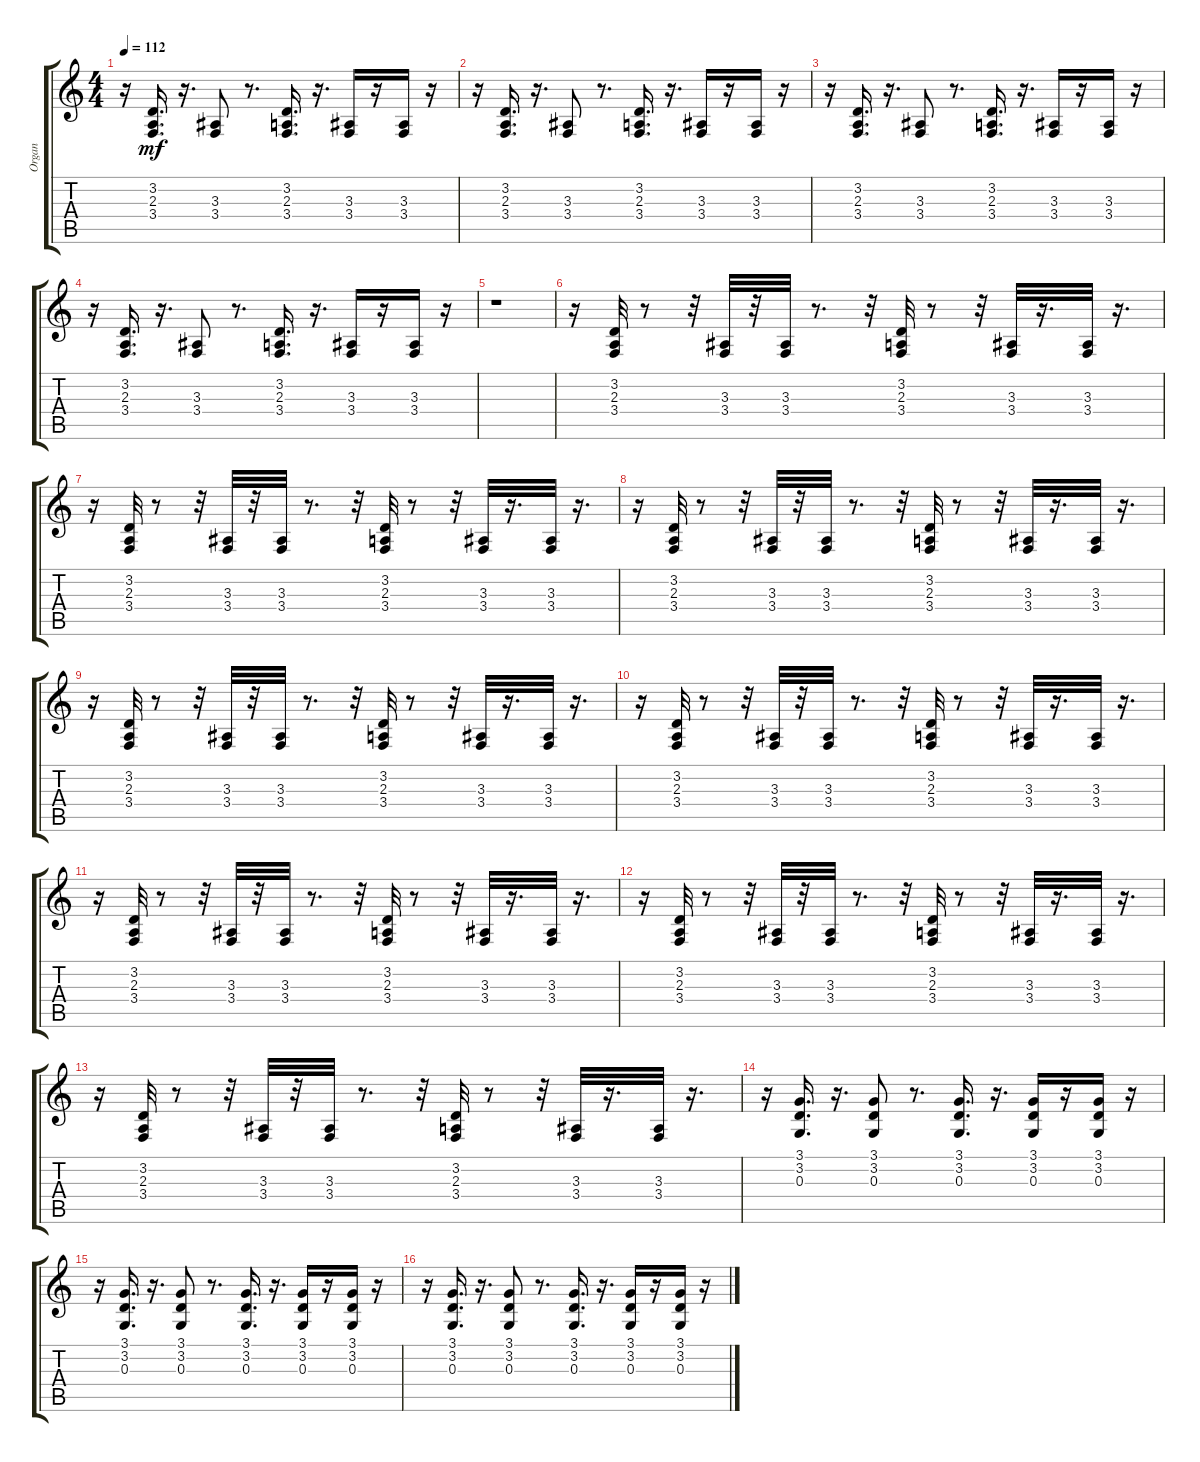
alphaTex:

\track ("Organ" "Organ") {instrument rockorgan}
\staff {score tabs}
\tuning (E4 B3 G3 D3 A2 E2) {hide}
\ts (4 4)
\tempo 112
\clef g2
\ks c
r.16{dy mf} (3.2 2.3 3.4).16{d} r.16{d} (3.3 3.4).8 r.8{d} (3.2 2.3 3.4).16{d} r.16{d} (3.3 3.4).16 r.16 (3.3 3.4).16 r.16 |
r.16 (3.2 2.3 3.4).16{d} r.16{d} (3.3 3.4).8 r.8{d} (3.2 2.3 3.4).16{d} r.16{d} (3.3 3.4).16 r.16 (3.3 3.4).16 r.16 |
r.16 (3.2 2.3 3.4).16{d} r.16{d} (3.3 3.4).8 r.8{d} (3.2 2.3 3.4).16{d} r.16{d} (3.3 3.4).16 r.16 (3.3 3.4).16 r.16 |
r.16 (3.2 2.3 3.4).16{d} r.16{d} (3.3 3.4).8 r.8{d} (3.2 2.3 3.4).16{d} r.16{d} (3.3 3.4).16 r.16 (3.3 3.4).16 r.16 |
r.1 |
r.16 (3.2 2.3 3.4).32 r.8 r.32 (3.3 3.4).32 r.32 (3.3 3.4).32 r.8{d} r.32 (3.2 2.3 3.4).32 r.8 r.32 (3.3 3.4).32 r.16{d} (3.3 3.4).32 r.16{d} |
r.16 (3.2 2.3 3.4).32 r.8 r.32 (3.3 3.4).32 r.32 (3.3 3.4).32 r.8{d} r.32 (3.2 2.3 3.4).32 r.8 r.32 (3.3 3.4).32 r.16{d} (3.3 3.4).32 r.16{d} |
r.16 (3.2 2.3 3.4).32 r.8 r.32 (3.3 3.4).32 r.32 (3.3 3.4).32 r.8{d} r.32 (3.2 2.3 3.4).32 r.8 r.32 (3.3 3.4).32 r.16{d} (3.3 3.4).32 r.16{d} |
r.16 (3.2 2.3 3.4).32 r.8 r.32 (3.3 3.4).32 r.32 (3.3 3.4).32 r.8{d} r.32 (3.2 2.3 3.4).32 r.8 r.32 (3.3 3.4).32 r.16{d} (3.3 3.4).32 r.16{d} |
r.16 (3.2 2.3 3.4).32 r.8 r.32 (3.3 3.4).32 r.32 (3.3 3.4).32 r.8{d} r.32 (3.2 2.3 3.4).32 r.8 r.32 (3.3 3.4).32 r.16{d} (3.3 3.4).32 r.16{d} |
r.16 (3.2 2.3 3.4).32 r.8 r.32 (3.3 3.4).32 r.32 (3.3 3.4).32 r.8{d} r.32 (3.2 2.3 3.4).32 r.8 r.32 (3.3 3.4).32 r.16{d} (3.3 3.4).32 r.16{d} |
r.16 (3.2 2.3 3.4).32 r.8 r.32 (3.3 3.4).32 r.32 (3.3 3.4).32 r.8{d} r.32 (3.2 2.3 3.4).32 r.8 r.32 (3.3 3.4).32 r.16{d} (3.3 3.4).32 r.16{d} |
r.16 (3.2 2.3 3.4).32 r.8 r.32 (3.3 3.4).32 r.32 (3.3 3.4).32 r.8{d} r.32 (3.2 2.3 3.4).32 r.8 r.32 (3.3 3.4).32 r.16{d} (3.3 3.4).32 r.16{d} |
r.16 (3.1 3.2 0.3).16{d} r.16{d} (3.1 3.2 0.3).8 r.8{d} (3.1 3.2 0.3).16{d} r.16{d} (3.1 3.2 0.3).16 r.16 (3.1 3.2 0.3).16 r.16 |
r.16 (3.1 3.2 0.3).16{d} r.16{d} (3.1 3.2 0.3).8 r.8{d} (3.1 3.2 0.3).16{d} r.16{d} (3.1 3.2 0.3).16 r.16 (3.1 3.2 0.3).16 r.16 |
r.16 (3.1 3.2 0.3).16{d} r.16{d} (3.1 3.2 0.3).8 r.8{d} (3.1 3.2 0.3).16{d} r.16{d} (3.1 3.2 0.3).16 r.16 (3.1 3.2 0.3).16 r.16
